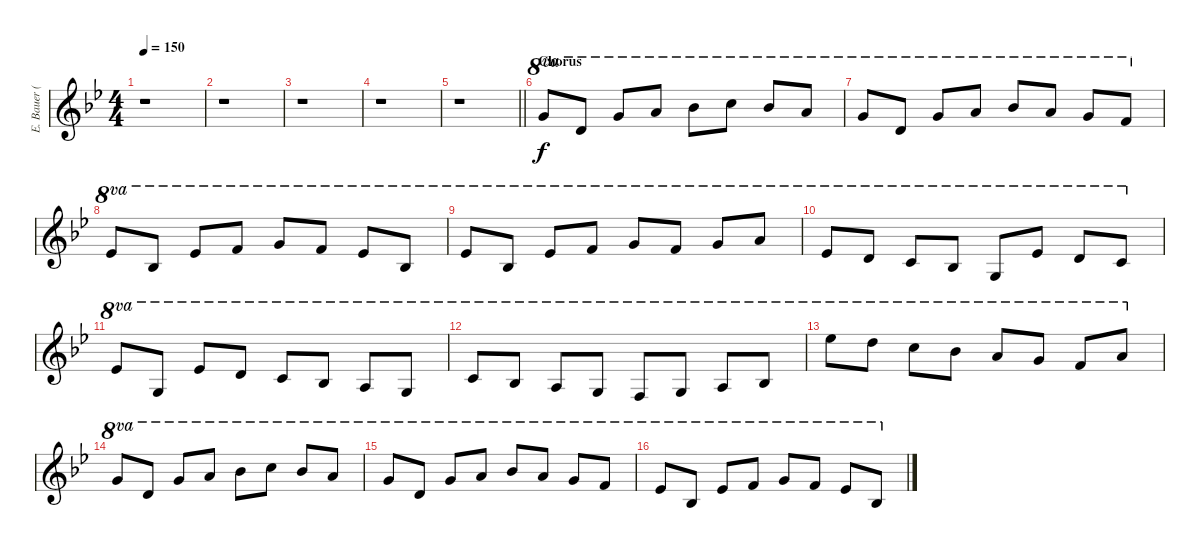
\track ("E. Bauer (Keyboard)" "E. Bauer (") {instrument stringensemble1}
\staff {score}
\tuning (E4 B3 G3 D3 A2 E2) {hide}
\ts (4 4)
\tempo 150
\clef g2
\ks gminor
r.1{dy f} |
r.1 |
r.1 |
r.1 |
\barLineRight lightlight
r.1 |
\section ("" "Chorus")
15.1.8{ot 8va} 10.1.8{ot 8va} 15.1.8{ot 8va} 17.1.8{ot 8va} 18.1.8{ot 8va} 20.1.8{ot 8va} 18.1.8{ot 8va} 17.1.8{ot 8va} |
15.1.8{ot 8va} 10.1.8{ot 8va} 15.1.8{ot 8va} 17.1.8{ot 8va} 18.1.8{ot 8va} 17.1.8{ot 8va} 15.1.8{ot 8va} 13.1.8{ot 8va} |
11.1.8{ot 8va} 6.1.8{ot 8va} 11.1.8{ot 8va} 13.1.8{ot 8va} 15.1.8{ot 8va} 13.1.8{ot 8va} 11.1.8{ot 8va} 6.1.8{ot 8va} |
11.1.8{ot 8va} 6.1.8{ot 8va} 11.1.8{ot 8va} 13.1.8{ot 8va} 15.1.8{ot 8va} 13.1.8{ot 8va} 15.1.8{ot 8va} 17.1.8{ot 8va} |
11.1.8{ot 8va} 10.1.8{ot 8va} 8.1.8{ot 8va} 6.1.8{ot 8va} 3.1.8{ot 8va} 11.1.8{ot 8va} 10.1.8{ot 8va} 8.1.8{ot 8va} |
11.1.8{ot 8va} 3.1.8{ot 8va} 11.1.8{ot 8va} 10.1.8{ot 8va} 8.1.8{ot 8va} 6.1.8{ot 8va} 5.1.8{ot 8va} 3.1.8{ot 8va} |
8.1.8{ot 8va} 6.1.8{ot 8va} 5.1.8{ot 8va} 3.1.8{ot 8va} 1.1.8{ot 8va} 3.1.8{ot 8va} 5.1.8{ot 8va} 6.1.8{ot 8va} |
23.1.8{ot 8va} 22.1.8{ot 8va} 20.1.8{ot 8va} 18.1.8{ot 8va} 17.1.8{ot 8va} 15.1.8{ot 8va} 13.1.8{ot 8va} 17.1.8{ot 8va} |
15.1.8{ot 8va} 10.1.8{ot 8va} 15.1.8{ot 8va} 17.1.8{ot 8va} 18.1.8{ot 8va} 20.1.8{ot 8va} 18.1.8{ot 8va} 17.1.8{ot 8va} |
15.1.8{ot 8va} 10.1.8{ot 8va} 15.1.8{ot 8va} 17.1.8{ot 8va} 18.1.8{ot 8va} 17.1.8{ot 8va} 15.1.8{ot 8va} 13.1.8{ot 8va} |
11.1.8{ot 8va} 6.1.8{ot 8va} 11.1.8{ot 8va} 13.1.8{ot 8va} 15.1.8{ot 8va} 13.1.8{ot 8va} 11.1.8{ot 8va} 6.1.8{ot 8va}
